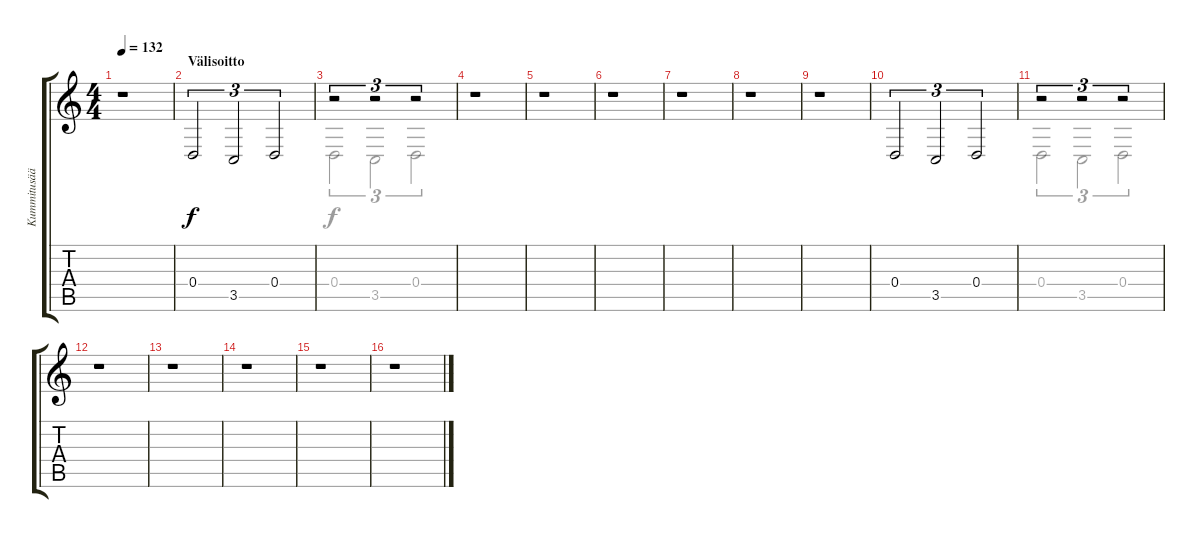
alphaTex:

\track ("Kummitusääniä 1" "Kummitusää") {instrument fx7echoes}
\staff {score tabs}
\tuning (E4 B3 G3 D3 A2 E2) {hide}
\voice
\ts (4 4)
\tempo 132
\clef g2
\ks c
r.1{dy f} |
\section ("" "Välisoitto")
0.4.2{tu (3 2)} 3.5.2{tu (3 2)} 0.4.2{tu (3 2)} |
r.2{tu (3 2)} r.2{tu (3 2)} r.2{tu (3 2)} |
r.1 |
r.1 |
r.1 |
r.1 |
r.1 |
r.1 |
0.4.2{tu (3 2)} 3.5.2{tu (3 2)} 0.4.2{tu (3 2)} |
r.2{tu (3 2)} r.2{tu (3 2)} r.2{tu (3 2)} |
r.1 |
r.1 |
r.1 |
r.1 |
r.1
\voice
\clef g2
\ottava regular
\simile none
\ks c
|
|
0.4.2{tu (3 2)} 3.5.2{tu (3 2)} 0.4.2{tu (3 2)} |
r.1 |
|
|
|
|
|
|
0.4.2{tu (3 2)} 3.5.2{tu (3 2)} 0.4.2{tu (3 2)} |
|
|
|
|
